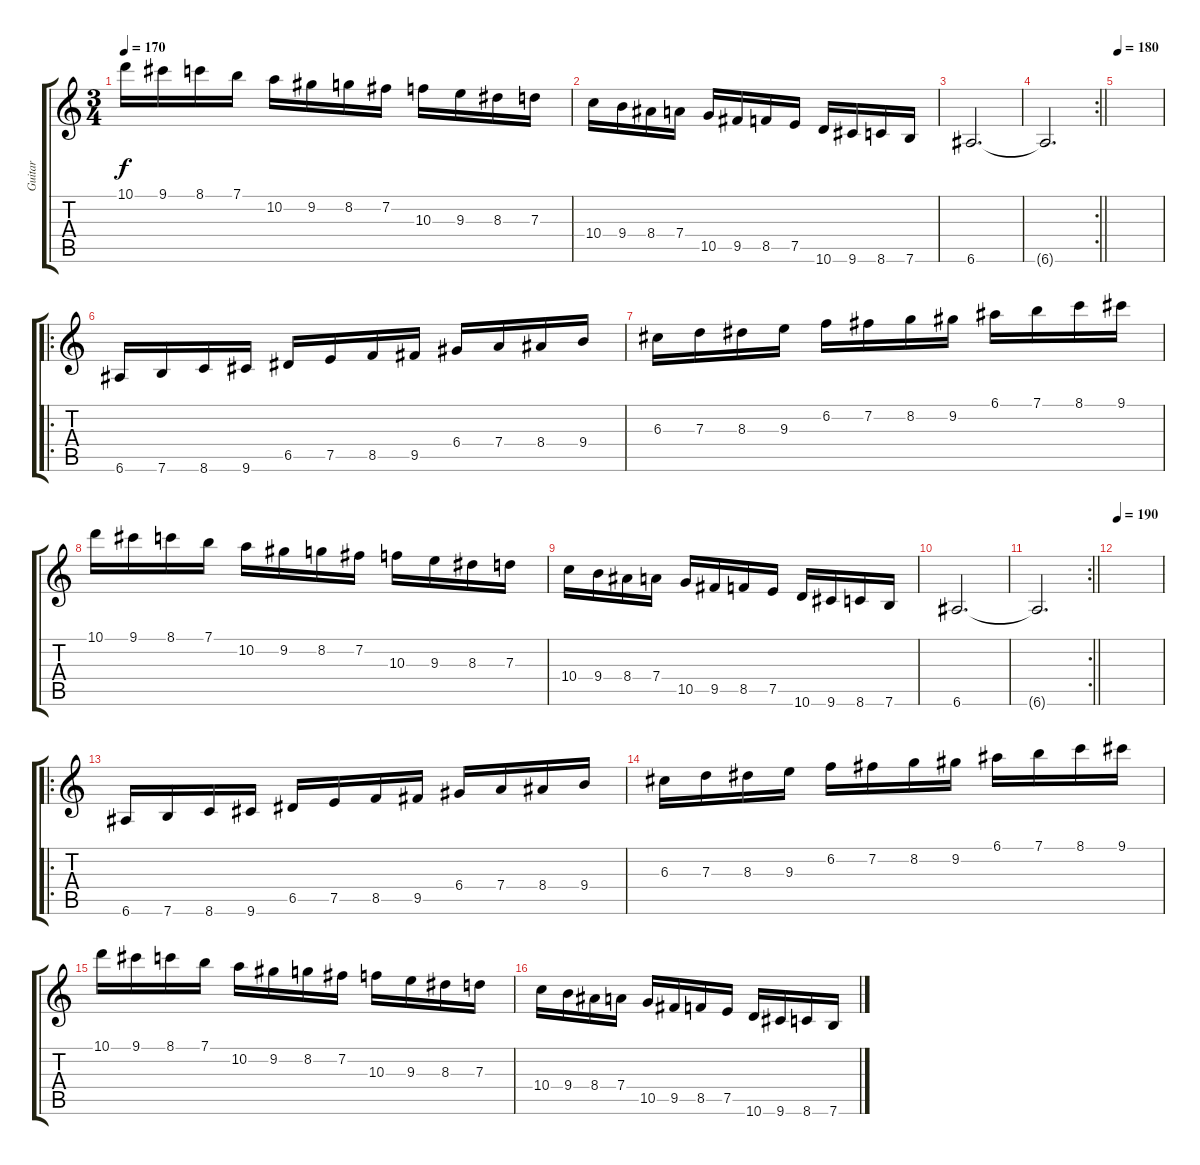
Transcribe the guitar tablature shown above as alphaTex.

\track ("Guitar" "Guitar") {instrument electricguitarjazz}
\staff {score tabs}
\tuning (E4 B3 G3 D3 A2 E2) {hide}
\ts (3 4)
\tempo 170
\clef g2
\ks c
10.1.16{dy f} 9.1.16 8.1.16 7.1.16 10.2.16 9.2.16 8.2.16 7.2.16 10.3.16 9.3.16 8.3.16 7.3.16 |
10.4.16 9.4.16 8.4.16 7.4.16 10.5.16 9.5.16 8.5.16 7.5.16 10.6.16 9.6.16 8.6.16 7.6.16 |
6.6.2{d} |
\rc 2
\barLineRight lightlight
6.6{t}.2{d} |
\tempo 180
|
\ro
6.6.16 7.6.16 8.6.16 9.6.16 6.5.16 7.5.16 8.5.16 9.5.16 6.4.16 7.4.16 8.4.16 9.4.16 |
6.3.16 7.3.16 8.3.16 9.3.16 6.2.16 7.2.16 8.2.16 9.2.16 6.1.16 7.1.16 8.1.16 9.1.16 |
10.1.16 9.1.16 8.1.16 7.1.16 10.2.16 9.2.16 8.2.16 7.2.16 10.3.16 9.3.16 8.3.16 7.3.16 |
10.4.16 9.4.16 8.4.16 7.4.16 10.5.16 9.5.16 8.5.16 7.5.16 10.6.16 9.6.16 8.6.16 7.6.16 |
6.6.2{d} |
\rc 2
\barLineRight lightlight
6.6{t}.2{d} |
\tempo 190
|
\ro
6.6.16 7.6.16 8.6.16 9.6.16 6.5.16 7.5.16 8.5.16 9.5.16 6.4.16 7.4.16 8.4.16 9.4.16 |
6.3.16 7.3.16 8.3.16 9.3.16 6.2.16 7.2.16 8.2.16 9.2.16 6.1.16 7.1.16 8.1.16 9.1.16 |
10.1.16 9.1.16 8.1.16 7.1.16 10.2.16 9.2.16 8.2.16 7.2.16 10.3.16 9.3.16 8.3.16 7.3.16 |
10.4.16 9.4.16 8.4.16 7.4.16 10.5.16 9.5.16 8.5.16 7.5.16 10.6.16 9.6.16 8.6.16 7.6.16
